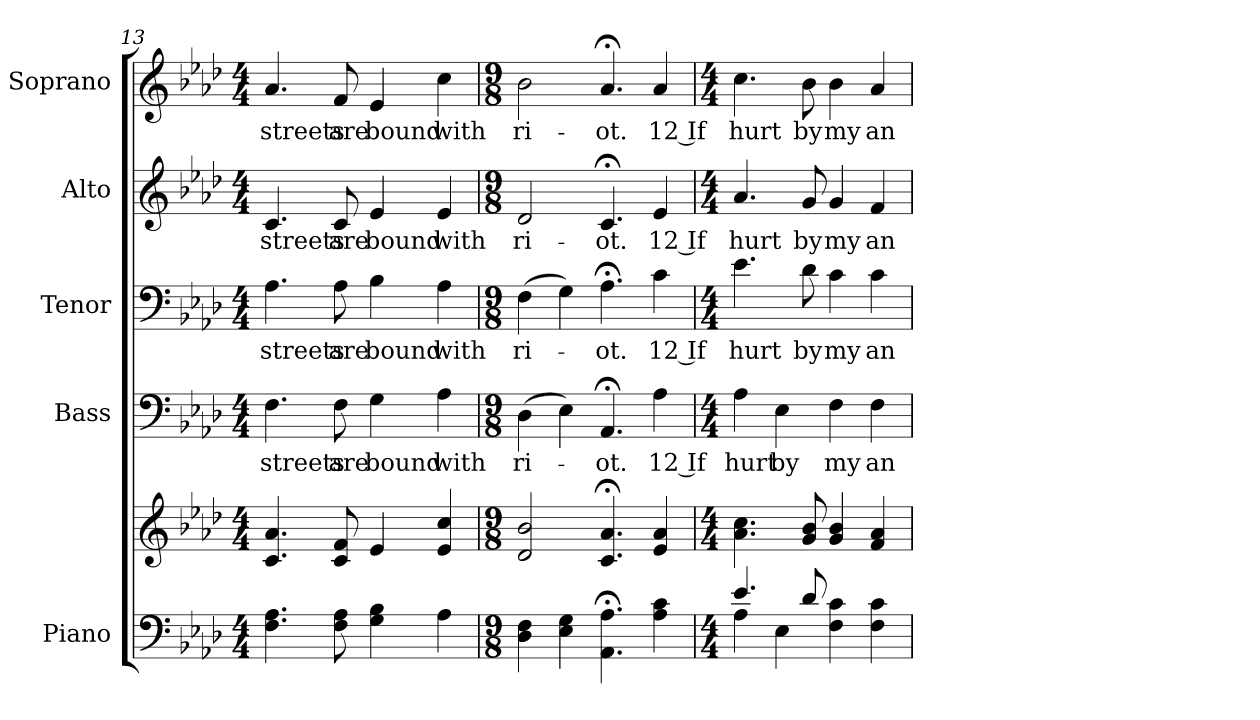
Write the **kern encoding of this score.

**kern	**kern	**kern	**text	**kern	**text	**kern	**text	**kern	**text
*part5	*part5	*part4	*part4	*part3	*part3	*part2	*part2	*part1	*part1
*staff6	*staff5	*staff4	*staff4	*staff3	*staff3	*staff2	*staff2	*staff1	*staff1
*I"Piano	*	*I"Bass	*	*I"Tenor	*	*I"Alto	*	*I"Soprano	*
*I'Pno.	*	*I'B.	*	*I'T.	*	*I'A.	*	*I'S.	*
*clefF4	*clefG2	*clefF4	*	*clefF4	*	*clefG2	*	*clefG2	*
*k[b-e-a-d-]	*k[b-e-a-d-]	*k[b-e-a-d-]	*	*k[b-e-a-d-]	*	*k[b-e-a-d-]	*	*k[b-e-a-d-]	*
*A-:	*A-:	*A-:	*	*A-:	*	*A-:	*	*A-:	*
*M4/4	*M4/4	*M4/4	*	*M4/4	*	*M4/4	*	*M4/4	*
=13	=13	=13	=13	=13	=13	=13	=13	=13	=13
!	!	!	!LO:LY:b:color=#000000	!	!	!	!	!	!
!	!	!	!	!	!LO:LY:b:color=#000000	!	!	!	!
!	!	!	!	!	!	!	!LO:LY:b:color=#000000	!	!
!	!	!	!	!	!	!	!	!	!LO:LY:b:color=#000000
4.Fi\ 4.A-i	4.ci/ 4.a-i	4.Fi\	streets	4.A-i\	streets	4.ci/	streets	4.a-i/	streets
!	!	!	!LO:LY:b:color=#000000	!	!	!	!	!	!
!	!	!	!	!	!LO:LY:b:color=#000000	!	!	!	!
!	!	!	!	!	!	!	!LO:LY:b:color=#000000	!	!
!	!	!	!	!	!	!	!	!	!LO:LY:b:color=#000000
8Fi\ 8A-i	8ci/ 8fi	8Fi\	are	8A-i\	are	8ci/	are	8fi/	are
!	!	!	!LO:LY:b:color=#000000	!	!	!	!	!	!
!	!	!	!	!	!LO:LY:b:color=#000000	!	!	!	!
!	!	!	!	!	!	!	!LO:LY:b:color=#000000	!	!
!	!	!	!	!	!	!	!	!	!LO:LY:b:color=#000000
4Gi\ 4B-i	4e-i/	4Gi\	bound	4B-i\	bound	4e-i/	bound	4e-i/	bound
!	!	!	!LO:LY:b:color=#000000	!	!	!	!	!	!
!	!	!	!	!	!LO:LY:b:color=#000000	!	!	!	!
!	!	!	!	!	!	!	!LO:LY:b:color=#000000	!	!
!	!	!	!	!	!	!	!	!	!LO:LY:b:color=#000000
4A-i\	4e-i/ 4cci	4A-i\	with	4A-i\	with	4e-i/	with	4cci\	with
=14	=14	=14	=14	=14	=14	=14	=14	=14	=14
*M9/8	*M9/8	*M9/8	*	*M9/8	*	*M9/8	*	*M9/8	*
!	!	!	!LO:LY:b:color=#000000	!	!	!	!	!	!
!	!	!	!	!	!LO:LY:b:color=#000000	!	!	!	!
!	!	!	!	!	!	!	!LO:LY:b:color=#000000	!	!
!	!	!	!	!	!	!	!	!	!LO:LY:b:color=#000000
4D-i\ 4Fi	2d-i/ 2b-i	(4D-i\	ri-	(4Fi\	ri-	2d-i/	ri-	2b-i\	ri-
4E-i\ 4Gi	.	4E-i\)	.	4Gi\)	.	.	.	.	.
!	!	!	!LO:LY:b:color=#000000	!	!	!	!	!	!
!	!	!	!	!	!LO:LY:b:color=#000000	!	!	!	!
!	!	!	!	!	!	!	!LO:LY:b:color=#000000	!	!
!	!	!	!	!	!	!	!	!	!LO:LY:b:color=#000000
4.AA-i\; 4.A-i;	4.ci/; 4.a-i;	4.AA-;i/	-ot.	4.A-;i\	-ot.	4.c;i/	-ot.	4.a-;i/	-ot.
!	!	!	!LO:LY:b:color=#000000	!	!	!	!	!	!
!	!	!	!	!	!LO:LY:b:color=#000000	!	!	!	!
!	!	!	!	!	!	!	!LO:LY:b:color=#000000	!	!
!	!	!	!	!	!	!	!	!	!LO:LY:b:color=#000000
4A-i\ 4ci	4e-i/ 4a-i	4A-i\	12 If	4ci\	12 If	4e-i/	12 If	4a-i/	12 If
=15	=15	=15	=15	=15	=15	=15	=15	=15	=15
*M4/4	*M4/4	*M4/4	*	*M4/4	*	*M4/4	*	*M4/4	*
*^	*	*	*	*	*	*	*	*	*
!	!	!	!	!LO:LY:b:color=#000000	!	!	!	!	!	!
!	!	!	!	!	!	!LO:LY:b:color=#000000	!	!	!	!
!	!	!	!	!	!	!	!	!LO:LY:b:color=#000000	!	!
!	!	!	!	!	!	!	!	!	!	!LO:LY:b:color=#000000
4.e-i/	4A-i\	4.a-i\ 4.cci	4A-i\	hurt	4.e-i\	hurt	4.a-i/	hurt	4.cci\	hurt
!	!	!	!	!LO:LY:b:color=#000000	!	!	!	!	!	!
.	4E-i\	.	4E-i\	by	.	.	.	.	.	.
!	!	!	!	!	!	!LO:LY:b:color=#000000	!	!	!	!
!	!	!	!	!	!	!	!	!LO:LY:b:color=#000000	!	!
!	!	!	!	!	!	!	!	!	!	!LO:LY:b:color=#000000
8d-i/	.	8gi/ 8b-i	.	.	8d-i\	by	8gi/	by	8b-i\	by
!	!	!	!	!LO:LY:b:color=#000000	!	!	!	!	!	!
!	!	!	!	!	!	!LO:LY:b:color=#000000	!	!	!	!
!	!	!	!	!	!	!	!	!LO:LY:b:color=#000000	!	!
!	!	!	!	!	!	!	!	!	!	!LO:LY:b:color=#000000
4Fi\ 4ci	2ryy	4gi/ 4b-i	4Fi\	my	4ci\	my	4gi/	my	4b-i\	my
!	!	!	!	!LO:LY:b:color=#000000	!	!	!	!	!	!
!	!	!	!	!	!	!LO:LY:b:color=#000000	!	!	!	!
!	!	!	!	!	!	!	!	!LO:LY:b:color=#000000	!	!
!	!	!	!	!	!	!	!	!	!	!LO:LY:b:color=#000000
4Fi\ 4ci	.	4fi/ 4a-i	4Fi\	an-	4ci\	an-	4fi/	an-	4a-i/	an-
*v	*v	*	*	*	*	*	*	*	*	*
=	=	=	=	=	=	=	=	=	=
*-	*-	*-	*-	*-	*-	*-	*-	*-	*-
